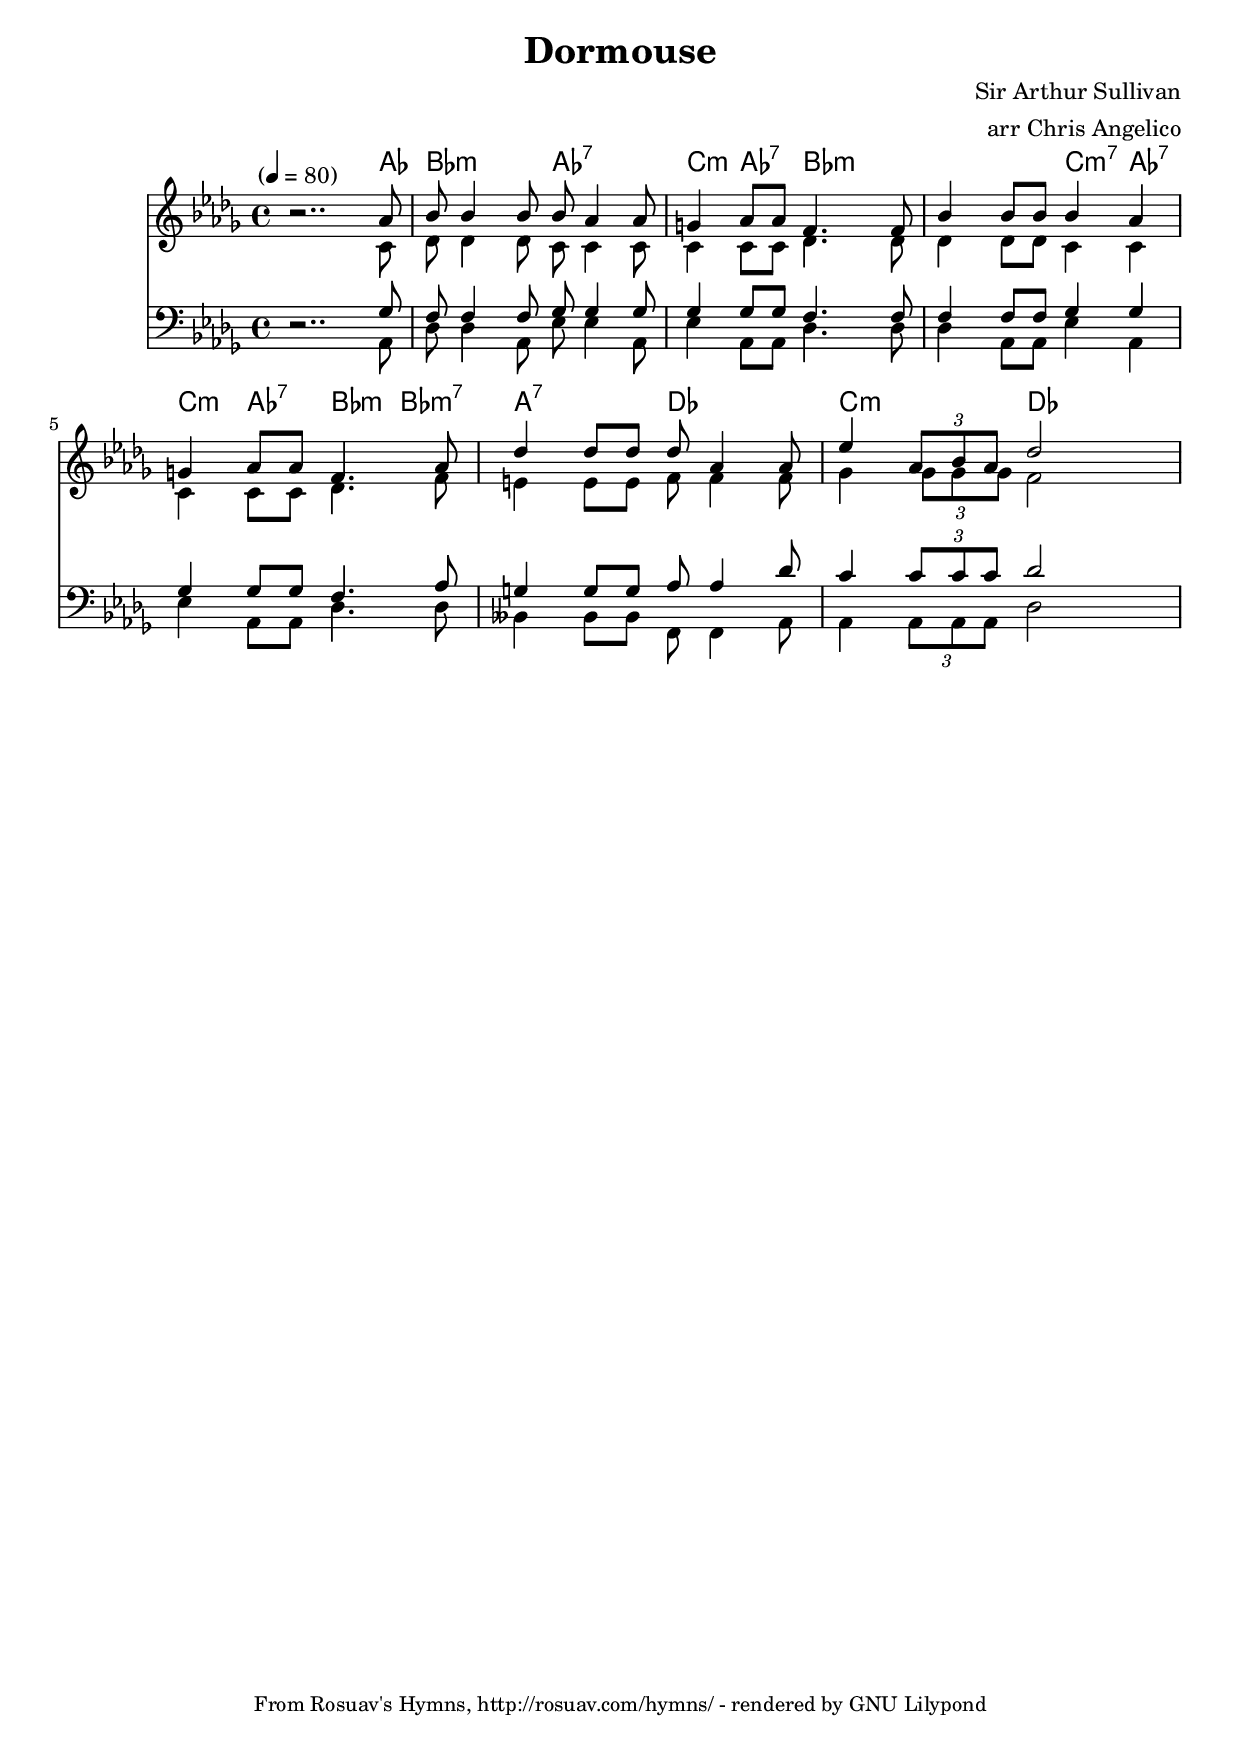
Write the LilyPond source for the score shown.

% The Dormouse's song :)
\include "Hymnal.ly"

\header
{
	title="Dormouse"
	% subtitle="[words title]"
	% poet=""
	composer="Sir Arthur Sullivan" % circa 1892
	arranger="arr Chris Angelico" % 2016-01-07
	% meter="" ??
	% piece="" ??
}

\score {
	<<
		\new ChordNames {
			\set chordChanges = ##t
			\transpose c c,
			\chordmode {
				s2..
				af8 bf4:m bf:m af:7 af:7 c:m af:7 bf:m bf:m
				bf:m bf:m c:m7 af:7 c:m af:7 bf:m
				bf:m7 a:7 a:7 df df c:m c:m df
			}
		}
		\new Staff <<
			\set Staff.midiInstrument = "acoustic grand"
			\key bf \minor
			\time 4/4
			\tempo "" 4 = 80
			\new Voice = "melody" \relative f' {
				r2..
				\voiceOne
				af8 bf bf4 bf8 bf af4 af8 g4 af8 af f4.
				f8 bf4 bf8 bf8 bf4 af g af8 af f4.
				af8 df4 df8 df df af4
				af8 ef'4 \tuplet 3/2 { af,8 bf af } df2
			}
			\addlyrics { \lyr \lyricmode {
				%{
				!Oh, fa- ther, I can- not!
				!But daugh- ter, thou must!
				!For he has a house,
				!And we haven't a crust.
				!But who is the dor- mouse,
				!And who, who is the snail?
				%}
			} }
			\new Voice = "alto" \relative f' {
				s2..
				\voiceTwo
				c8 df df4 df8 c8 c4 c8 c4 c8 c8 df4.
				df8 df4 df8 df c4 c c c8 c df4.
				f8 e4 e8 e f f4
				f8 gf4 \tuplet 3/2 { gf8 gf gf } f2
			}
		>>
		\new Staff <<
			\clef bass
			\key bf \minor
			\new Voice = "tenor" \relative c' {
				r2..
				% Where this would double Dorothy's melody line, it instead takes the chorus soprano line.
				\voiceOne
				gf8 f f4 f8 gf8 gf4 gf8 gf4 gf8 gf8 f4.
				f8 f4 f8 f gf4 gf gf gf8 gf f4.
				af8 g4 g8 g af af4
				df8 c4 \tuplet 3/2 { c8 c c } df2
			}
			\new Voice = "bass" \relative c' {
				s2..
				\voiceTwo
				af,8 df8 df4 af8 ef'8 ef4 af,8 ef'4 af,8 af df4.
				df8 df4 af8 af ef'4 af, ef' af,8 af df4.
				df8 bff4 bff8 bff f f4
				af8 af4 \tuplet 3/2 { af8 af af } df2
			}
		>>
	>>
	\layout { }
	\midi { \context { \ChordNameVoice \remove Note_performer } } % Stop chords from sounding in the MIDI
}
